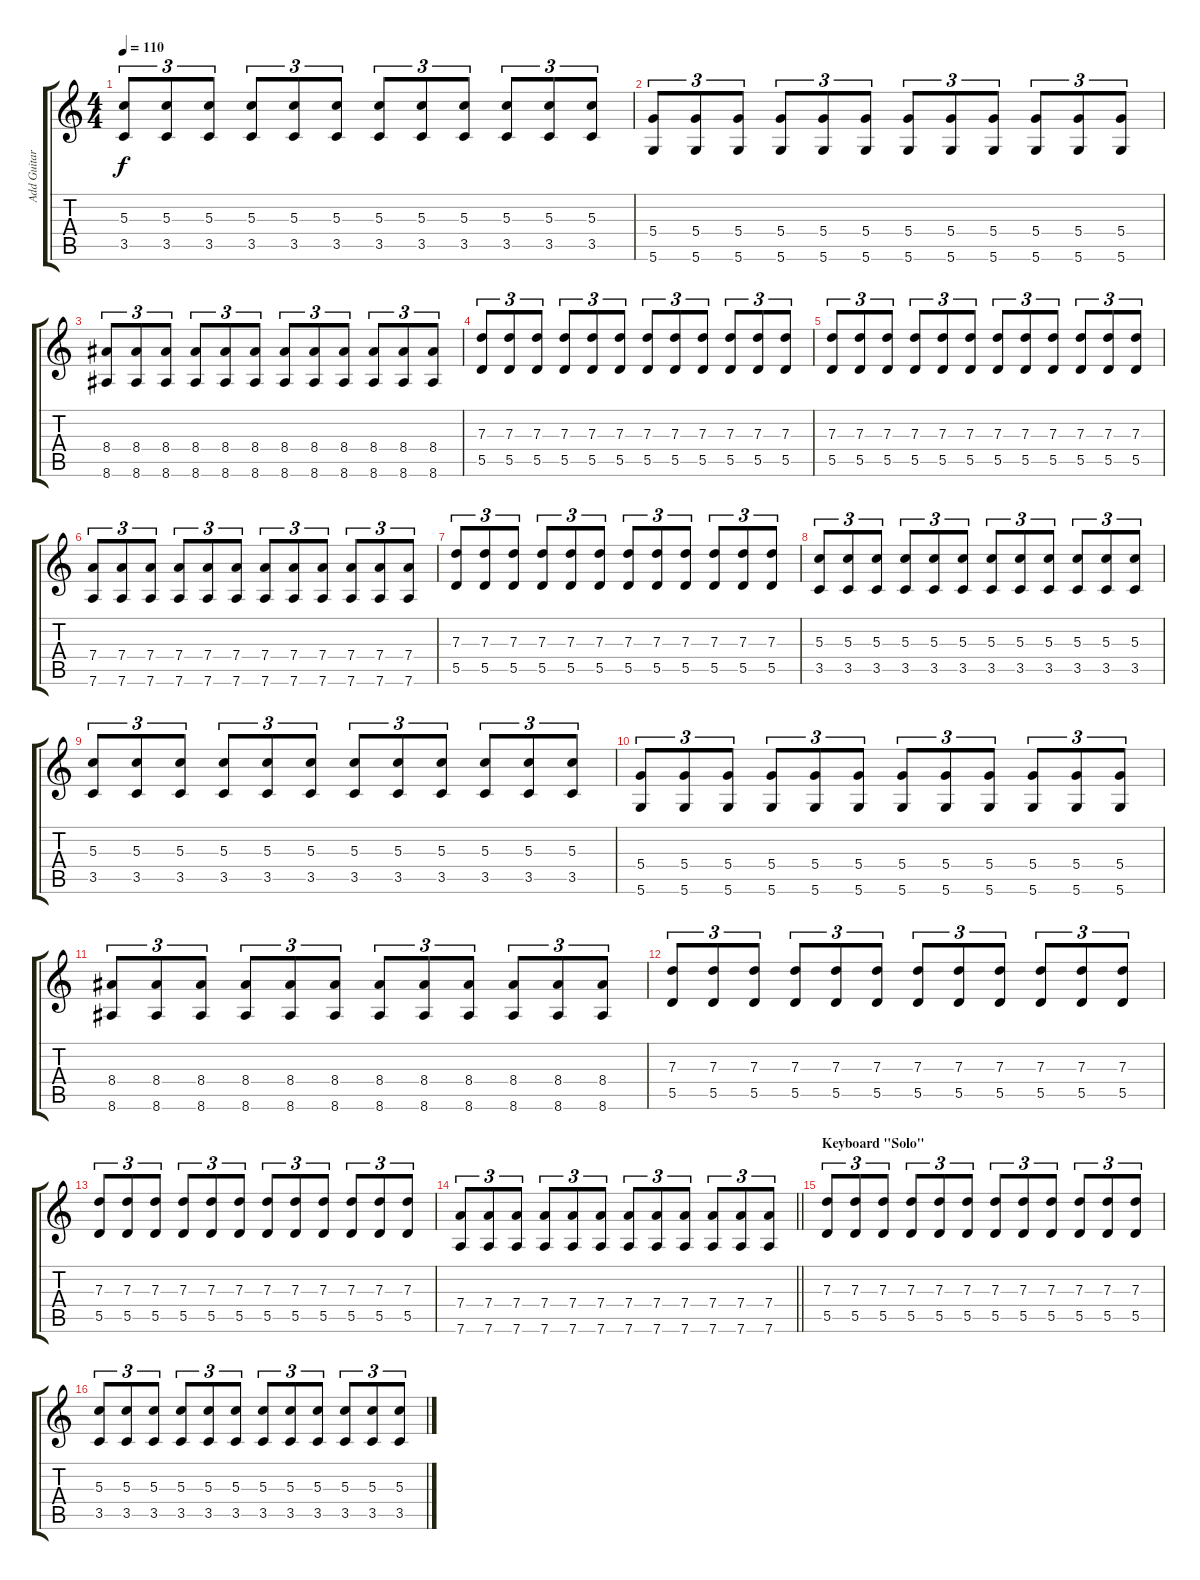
\track ("Add Guitar" "Add Guitar") {instrument distortionguitar}
\staff {score tabs}
\tuning (E4 B3 G3 D3 A2 D2) {hide}
\ts (4 4)
\tempo 110
\clef g2
\ks c
(5.3 3.5).8{tu (3 2) dy f} (5.3 3.5).8{tu (3 2)} (5.3 3.5).8{tu (3 2)} (5.3 3.5).8{tu (3 2)} (5.3 3.5).8{tu (3 2)} (5.3 3.5).8{tu (3 2)} (5.3 3.5).8{tu (3 2)} (5.3 3.5).8{tu (3 2)} (5.3 3.5).8{tu (3 2)} (5.3 3.5).8{tu (3 2)} (5.3 3.5).8{tu (3 2)} (5.3 3.5).8{tu (3 2)} |
(5.4 5.6).8{tu (3 2)} (5.4 5.6).8{tu (3 2)} (5.4 5.6).8{tu (3 2)} (5.4 5.6).8{tu (3 2)} (5.4 5.6).8{tu (3 2)} (5.4 5.6).8{tu (3 2)} (5.4 5.6).8{tu (3 2)} (5.4 5.6).8{tu (3 2)} (5.4 5.6).8{tu (3 2)} (5.4 5.6).8{tu (3 2)} (5.4 5.6).8{tu (3 2)} (5.4 5.6).8{tu (3 2)} |
(8.4 8.6).8{tu (3 2)} (8.4 8.6).8{tu (3 2)} (8.4 8.6).8{tu (3 2)} (8.4 8.6).8{tu (3 2)} (8.4 8.6).8{tu (3 2)} (8.4 8.6).8{tu (3 2)} (8.4 8.6).8{tu (3 2)} (8.4 8.6).8{tu (3 2)} (8.4 8.6).8{tu (3 2)} (8.4 8.6).8{tu (3 2)} (8.4 8.6).8{tu (3 2)} (8.4 8.6).8{tu (3 2)} |
(7.3 5.5).8{tu (3 2)} (7.3 5.5).8{tu (3 2)} (7.3 5.5).8{tu (3 2)} (7.3 5.5).8{tu (3 2)} (7.3 5.5).8{tu (3 2)} (7.3 5.5).8{tu (3 2)} (7.3 5.5).8{tu (3 2)} (7.3 5.5).8{tu (3 2)} (7.3 5.5).8{tu (3 2)} (7.3 5.5).8{tu (3 2)} (7.3 5.5).8{tu (3 2)} (7.3 5.5).8{tu (3 2)} |
(7.3 5.5).8{tu (3 2)} (7.3 5.5).8{tu (3 2)} (7.3 5.5).8{tu (3 2)} (7.3 5.5).8{tu (3 2)} (7.3 5.5).8{tu (3 2)} (7.3 5.5).8{tu (3 2)} (7.3 5.5).8{tu (3 2)} (7.3 5.5).8{tu (3 2)} (7.3 5.5).8{tu (3 2)} (7.3 5.5).8{tu (3 2)} (7.3 5.5).8{tu (3 2)} (7.3 5.5).8{tu (3 2)} |
(7.4 7.6).8{tu (3 2)} (7.4 7.6).8{tu (3 2)} (7.4 7.6).8{tu (3 2)} (7.4 7.6).8{tu (3 2)} (7.4 7.6).8{tu (3 2)} (7.4 7.6).8{tu (3 2)} (7.4 7.6).8{tu (3 2)} (7.4 7.6).8{tu (3 2)} (7.4 7.6).8{tu (3 2)} (7.4 7.6).8{tu (3 2)} (7.4 7.6).8{tu (3 2)} (7.4 7.6).8{tu (3 2)} |
(7.3 5.5).8{tu (3 2)} (7.3 5.5).8{tu (3 2)} (7.3 5.5).8{tu (3 2)} (7.3 5.5).8{tu (3 2)} (7.3 5.5).8{tu (3 2)} (7.3 5.5).8{tu (3 2)} (7.3 5.5).8{tu (3 2)} (7.3 5.5).8{tu (3 2)} (7.3 5.5).8{tu (3 2)} (7.3 5.5).8{tu (3 2)} (7.3 5.5).8{tu (3 2)} (7.3 5.5).8{tu (3 2)} |
(5.3 3.5).8{tu (3 2)} (5.3 3.5).8{tu (3 2)} (5.3 3.5).8{tu (3 2)} (5.3 3.5).8{tu (3 2)} (5.3 3.5).8{tu (3 2)} (5.3 3.5).8{tu (3 2)} (5.3 3.5).8{tu (3 2)} (5.3 3.5).8{tu (3 2)} (5.3 3.5).8{tu (3 2)} (5.3 3.5).8{tu (3 2)} (5.3 3.5).8{tu (3 2)} (5.3 3.5).8{tu (3 2)} |
(5.3 3.5).8{tu (3 2)} (5.3 3.5).8{tu (3 2)} (5.3 3.5).8{tu (3 2)} (5.3 3.5).8{tu (3 2)} (5.3 3.5).8{tu (3 2)} (5.3 3.5).8{tu (3 2)} (5.3 3.5).8{tu (3 2)} (5.3 3.5).8{tu (3 2)} (5.3 3.5).8{tu (3 2)} (5.3 3.5).8{tu (3 2)} (5.3 3.5).8{tu (3 2)} (5.3 3.5).8{tu (3 2)} |
(5.4 5.6).8{tu (3 2)} (5.4 5.6).8{tu (3 2)} (5.4 5.6).8{tu (3 2)} (5.4 5.6).8{tu (3 2)} (5.4 5.6).8{tu (3 2)} (5.4 5.6).8{tu (3 2)} (5.4 5.6).8{tu (3 2)} (5.4 5.6).8{tu (3 2)} (5.4 5.6).8{tu (3 2)} (5.4 5.6).8{tu (3 2)} (5.4 5.6).8{tu (3 2)} (5.4 5.6).8{tu (3 2)} |
(8.4 8.6).8{tu (3 2)} (8.4 8.6).8{tu (3 2)} (8.4 8.6).8{tu (3 2)} (8.4 8.6).8{tu (3 2)} (8.4 8.6).8{tu (3 2)} (8.4 8.6).8{tu (3 2)} (8.4 8.6).8{tu (3 2)} (8.4 8.6).8{tu (3 2)} (8.4 8.6).8{tu (3 2)} (8.4 8.6).8{tu (3 2)} (8.4 8.6).8{tu (3 2)} (8.4 8.6).8{tu (3 2)} |
(7.3 5.5).8{tu (3 2)} (7.3 5.5).8{tu (3 2)} (7.3 5.5).8{tu (3 2)} (7.3 5.5).8{tu (3 2)} (7.3 5.5).8{tu (3 2)} (7.3 5.5).8{tu (3 2)} (7.3 5.5).8{tu (3 2)} (7.3 5.5).8{tu (3 2)} (7.3 5.5).8{tu (3 2)} (7.3 5.5).8{tu (3 2)} (7.3 5.5).8{tu (3 2)} (7.3 5.5).8{tu (3 2)} |
(7.3 5.5).8{tu (3 2)} (7.3 5.5).8{tu (3 2)} (7.3 5.5).8{tu (3 2)} (7.3 5.5).8{tu (3 2)} (7.3 5.5).8{tu (3 2)} (7.3 5.5).8{tu (3 2)} (7.3 5.5).8{tu (3 2)} (7.3 5.5).8{tu (3 2)} (7.3 5.5).8{tu (3 2)} (7.3 5.5).8{tu (3 2)} (7.3 5.5).8{tu (3 2)} (7.3 5.5).8{tu (3 2)} |
\barLineRight lightlight
(7.4 7.6).8{tu (3 2)} (7.4 7.6).8{tu (3 2)} (7.4 7.6).8{tu (3 2)} (7.4 7.6).8{tu (3 2)} (7.4 7.6).8{tu (3 2)} (7.4 7.6).8{tu (3 2)} (7.4 7.6).8{tu (3 2)} (7.4 7.6).8{tu (3 2)} (7.4 7.6).8{tu (3 2)} (7.4 7.6).8{tu (3 2)} (7.4 7.6).8{tu (3 2)} (7.4 7.6).8{tu (3 2)} |
\section ("" "Keyboard \"Solo\"")
(7.3 5.5).8{tu (3 2)} (7.3 5.5).8{tu (3 2)} (7.3 5.5).8{tu (3 2)} (7.3 5.5).8{tu (3 2)} (7.3 5.5).8{tu (3 2)} (7.3 5.5).8{tu (3 2)} (7.3 5.5).8{tu (3 2)} (7.3 5.5).8{tu (3 2)} (7.3 5.5).8{tu (3 2)} (7.3 5.5).8{tu (3 2)} (7.3 5.5).8{tu (3 2)} (7.3 5.5).8{tu (3 2)} |
(5.3 3.5).8{tu (3 2)} (5.3 3.5).8{tu (3 2)} (5.3 3.5).8{tu (3 2)} (5.3 3.5).8{tu (3 2)} (5.3 3.5).8{tu (3 2)} (5.3 3.5).8{tu (3 2)} (5.3 3.5).8{tu (3 2)} (5.3 3.5).8{tu (3 2)} (5.3 3.5).8{tu (3 2)} (5.3 3.5).8{tu (3 2)} (5.3 3.5).8{tu (3 2)} (5.3 3.5).8{tu (3 2)}
